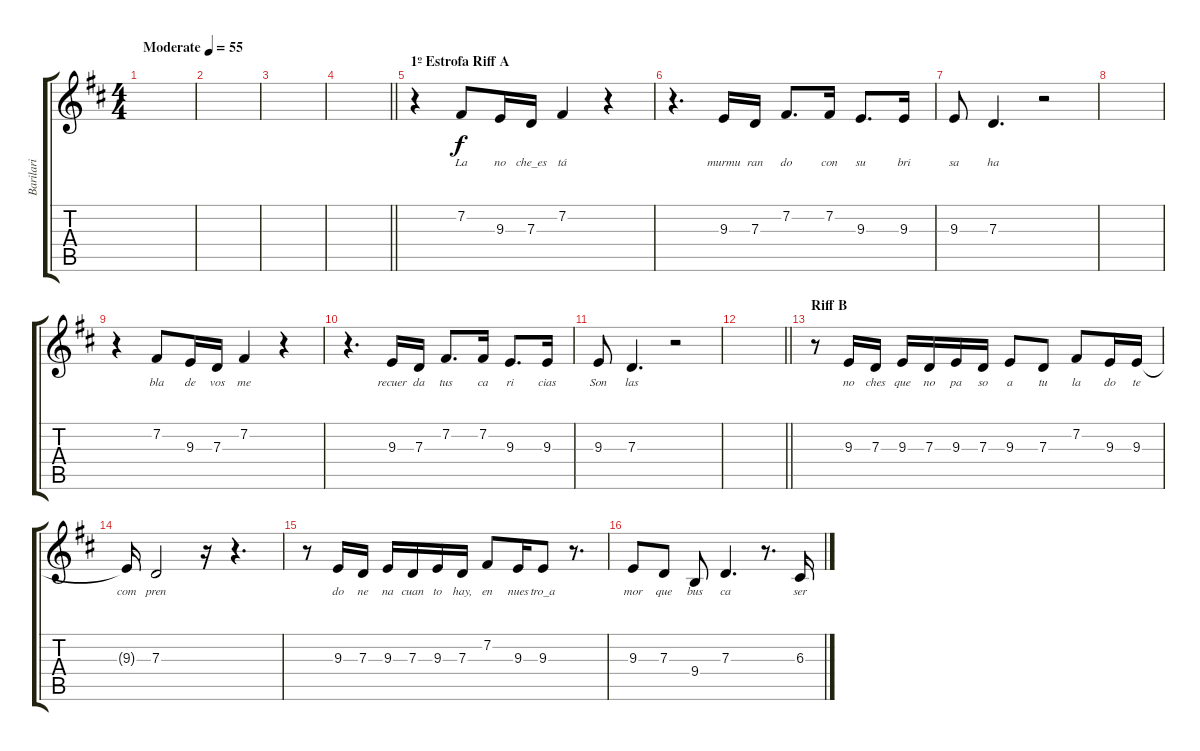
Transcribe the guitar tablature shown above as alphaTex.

\track ("Barilari" "Barilari") {instrument tenorsax}
\staff {score tabs}
\tuning (E4 B3 G3 D3 A2 E2) {hide}
\ts (4 4)
\tempo (55 "Moderate")
\clef g2
\ks d
|
|
|
\barLineRight lightlight
|
\section ("" "1º Estrofa Riff A")
r.4 7.2.8{lyrics (0 "La") lyrics (1 "") lyrics (2 "") lyrics (3 "") lyrics (4 "")} 9.3.16{lyrics (0 "no") lyrics (1 "") lyrics (2 "") lyrics (3 "") lyrics (4 "")} 7.3.16{lyrics (0 "che_es") lyrics (1 "") lyrics (2 "") lyrics (3 "") lyrics (4 "")} 7.2.4{lyrics (0 "tá") lyrics (1 "") lyrics (2 "") lyrics (3 "") lyrics (4 "")} r.4 |
r.4{d} 9.3.16{lyrics (0 "murmu") lyrics (1 "") lyrics (2 "") lyrics (3 "") lyrics (4 "")} 7.3.16{lyrics (0 "ran") lyrics (1 "") lyrics (2 "") lyrics (3 "") lyrics (4 "")} 7.2.8{d lyrics (0 "do") lyrics (1 "") lyrics (2 "") lyrics (3 "") lyrics (4 "")} 7.2.16{lyrics (0 "con") lyrics (1 "") lyrics (2 "") lyrics (3 "") lyrics (4 "")} 9.3.8{d lyrics (0 "su") lyrics (1 "") lyrics (2 "") lyrics (3 "") lyrics (4 "")} 9.3.16{lyrics (0 "bri") lyrics (1 "") lyrics (2 "") lyrics (3 "") lyrics (4 "")} |
9.3.8{lyrics (0 "sa") lyrics (1 "") lyrics (2 "") lyrics (3 "") lyrics (4 "")} 7.3.4{d lyrics (0 "ha") lyrics (1 "") lyrics (2 "") lyrics (3 "") lyrics (4 "")} r.2 |
|
r.4 7.2.8{lyrics (0 "bla") lyrics (1 "") lyrics (2 "") lyrics (3 "") lyrics (4 "")} 9.3.16{lyrics (0 "de") lyrics (1 "") lyrics (2 "") lyrics (3 "") lyrics (4 "")} 7.3.16{lyrics (0 "vos") lyrics (1 "") lyrics (2 "") lyrics (3 "") lyrics (4 "")} 7.2.4{lyrics (0 "me") lyrics (1 "") lyrics (2 "") lyrics (3 "") lyrics (4 "")} r.4 |
r.4{d} 9.3.16{lyrics (0 "recuer") lyrics (1 "") lyrics (2 "") lyrics (3 "") lyrics (4 "")} 7.3.16{lyrics (0 "da") lyrics (1 "") lyrics (2 "") lyrics (3 "") lyrics (4 "")} 7.2.8{d lyrics (0 "tus") lyrics (1 "") lyrics (2 "") lyrics (3 "") lyrics (4 "")} 7.2.16{lyrics (0 "ca") lyrics (1 "") lyrics (2 "") lyrics (3 "") lyrics (4 "")} 9.3.8{d lyrics (0 "ri") lyrics (1 "") lyrics (2 "") lyrics (3 "") lyrics (4 "")} 9.3.16{lyrics (0 "cias") lyrics (1 "") lyrics (2 "") lyrics (3 "") lyrics (4 "")} |
9.3.8{lyrics (0 "Son") lyrics (1 "") lyrics (2 "") lyrics (3 "") lyrics (4 "")} 7.3.4{d lyrics (0 "las") lyrics (1 "") lyrics (2 "") lyrics (3 "") lyrics (4 "")} r.2 |
\barLineRight lightlight
|
\section ("" "Riff B")
r.8 9.3.16{lyrics (0 "no") lyrics (1 "") lyrics (2 "") lyrics (3 "") lyrics (4 "")} 7.3.16{lyrics (0 "ches") lyrics (1 "") lyrics (2 "") lyrics (3 "") lyrics (4 "")} 9.3.16{lyrics (0 "que") lyrics (1 "") lyrics (2 "") lyrics (3 "") lyrics (4 "")} 7.3.16{lyrics (0 "no") lyrics (1 "") lyrics (2 "") lyrics (3 "") lyrics (4 "")} 9.3.16{lyrics (0 "pa") lyrics (1 "") lyrics (2 "") lyrics (3 "") lyrics (4 "")} 7.3.16{lyrics (0 "so") lyrics (1 "") lyrics (2 "") lyrics (3 "") lyrics (4 "")} 9.3.8{lyrics (0 "a") lyrics (1 "") lyrics (2 "") lyrics (3 "") lyrics (4 "")} 7.3.8{lyrics (0 "tu") lyrics (1 "") lyrics (2 "") lyrics (3 "") lyrics (4 "")} 7.2.8{lyrics (0 "la") lyrics (1 "") lyrics (2 "") lyrics (3 "") lyrics (4 "")} 9.3.16{lyrics (0 "do") lyrics (1 "") lyrics (2 "") lyrics (3 "") lyrics (4 "")} 9.3.16{lyrics (0 "te") lyrics (1 "") lyrics (2 "") lyrics (3 "") lyrics (4 "")} |
9.3{t}.16{lyrics (0 "com") lyrics (1 "") lyrics (2 "") lyrics (3 "") lyrics (4 "")} 7.3.2{lyrics (0 "pren") lyrics (1 "") lyrics (2 "") lyrics (3 "") lyrics (4 "")} r.16 r.4{d} |
r.8 9.3.16{lyrics (0 "do") lyrics (1 "") lyrics (2 "") lyrics (3 "") lyrics (4 "")} 7.3.16{lyrics (0 "ne") lyrics (1 "") lyrics (2 "") lyrics (3 "") lyrics (4 "")} 9.3.16{lyrics (0 "na") lyrics (1 "") lyrics (2 "") lyrics (3 "") lyrics (4 "")} 7.3.16{lyrics (0 "cuan") lyrics (1 "") lyrics (2 "") lyrics (3 "") lyrics (4 "")} 9.3.16{lyrics (0 "to") lyrics (1 "") lyrics (2 "") lyrics (3 "") lyrics (4 "")} 7.3.16{lyrics (0 "hay,") lyrics (1 "") lyrics (2 "") lyrics (3 "") lyrics (4 "")} 7.2.8{lyrics (0 "en") lyrics (1 "") lyrics (2 "") lyrics (3 "") lyrics (4 "")} 9.3.16{lyrics (0 "nues") lyrics (1 "") lyrics (2 "") lyrics (3 "") lyrics (4 "")} 9.3.8{lyrics (0 "tro_a") lyrics (1 "") lyrics (2 "") lyrics (3 "") lyrics (4 "")} r.8{d} |
9.3.8{lyrics (0 "mor") lyrics (1 "") lyrics (2 "") lyrics (3 "") lyrics (4 "")} 7.3.8{lyrics (0 "que") lyrics (1 "") lyrics (2 "") lyrics (3 "") lyrics (4 "")} 9.4.8{lyrics (0 "bus") lyrics (1 "") lyrics (2 "") lyrics (3 "") lyrics (4 "")} 7.3.4{d lyrics (0 "ca") lyrics (1 "") lyrics (2 "") lyrics (3 "") lyrics (4 "")} r.8{d} 6.3.16{lyrics (0 "ser") lyrics (1 "") lyrics (2 "") lyrics (3 "") lyrics (4 "")}
